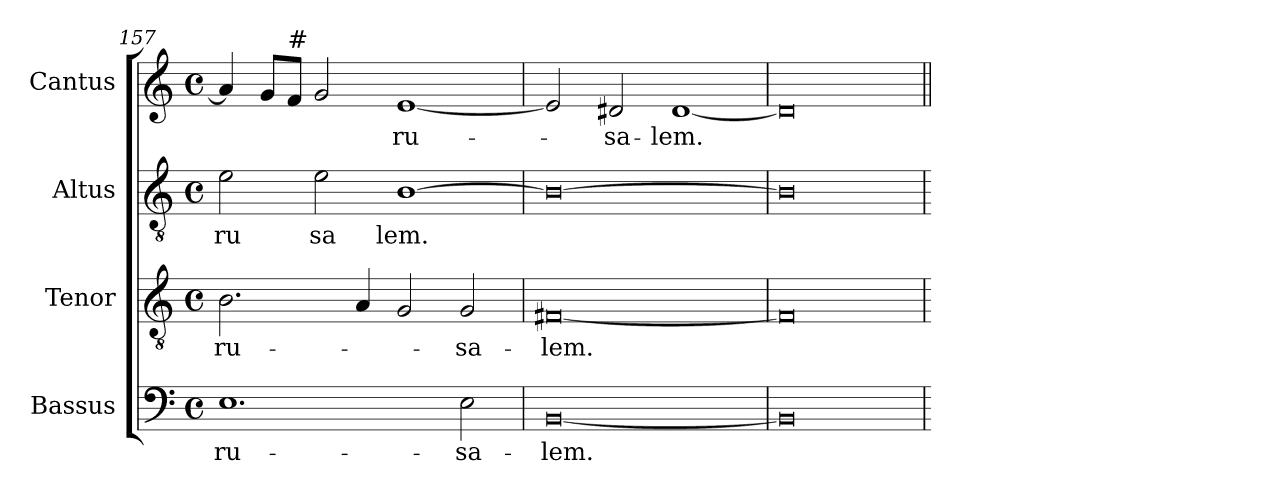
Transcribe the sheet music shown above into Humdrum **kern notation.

**kern	**text	**kern	**text	**kern	**text	**kern	**text
*part4	*part4	*part3	*part3	*part2	*part2	*part1	*part1
*staff4	*staff4	*staff3	*staff3	*staff2	*staff2	*staff1	*staff1
*I"Bassus	*	*I"Tenor	*	*I"Altus	*	*I"Cantus	*
*clefF4	*	*clefGv2	*	*clefGv2	*	*clefG2	*
*M4/4	*	*M4/4	*	*M4/4	*	*M4/4	*
*met(c)	*	*met(c)	*	*met(c)	*	*met(c)	*
=157	=157	=157	=157	=157	=157	=157	=157
!	!LO:LY:b:cj	!	!LO:LY:b:cj	!	!LO:LY:b:cj	!	!
1.E	-ru-	2.B\	-ru-	2e\	ru	4a/]	.
.	.	.	.	.	.	8g/L	.
!	!	!	!	!	!	!LO:TX:a:t=#	!
.	.	.	.	.	.	8f/J	.
!	!	!	!	!	!LO:LY:b:cj	!	!
.	.	.	.	2e\	sa	2g/	.
.	.	4A/	.	.	.	.	.
!	!	!	!	!	!LO:LY:b	!	!LO:LY:b:cj
.	.	2G/	.	[>1B	lem.	[<1e	-ru-
!	!LO:LY:b:cj	!	!LO:LY:b:cj	!	!	!	!
2E\	-sa-	2G/	-sa-	.	.	.	.
=158	=158	=158	=158	=158	=158	=158	=158
!	!LO:LY:b	!	!LO:LY:b	!	!	!	!
[<0BB	-lem.	[<0F#X	-lem.	0B_>	.	2e/]	.
!	!	!	!	!	!	!	!LO:LY:b:cj
.	.	.	.	.	.	2d#X/	-sa-
!	!	!	!	!	!	!	!LO:LY:b
.	.	.	.	.	.	[<1d#	-lem.
=159	=159	=159	=159	=159	=159	=159	=159
0BB]	.	0F#]	.	0B]	.	0d#]	.
=	=||	=	=||	=	=||	=||	=||
*-	*-	*-	*-	*-	*-	*-	*-
